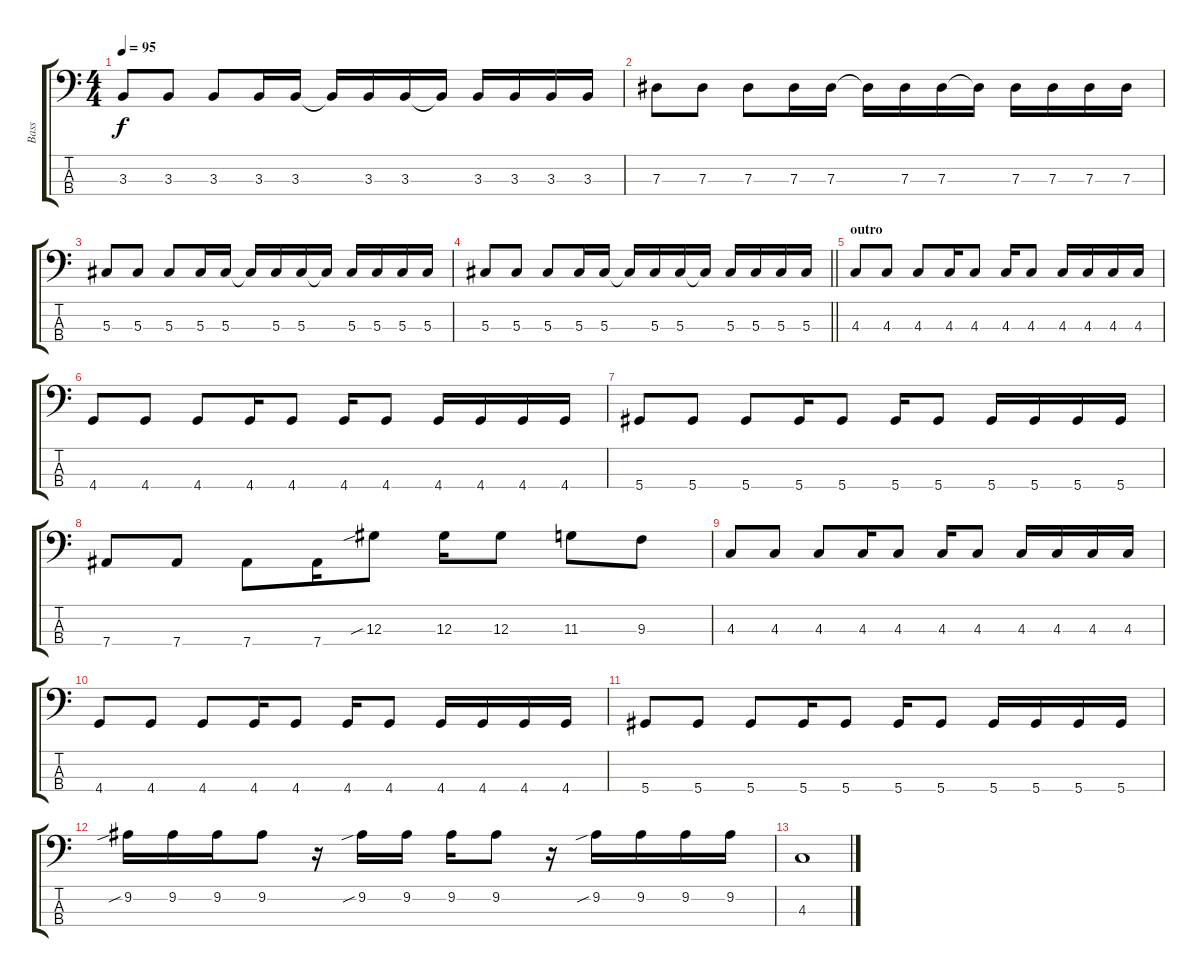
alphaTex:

\track ("Bass" "Bass") {instrument electricbassfinger}
\staff {score tabs}
\tuning (Gb2 Db2 Ab1 Eb1) {hide}
\ts (4 4)
\tempo 95
\clef f4
\ks c
3.3.8{dy f} 3.3.8 3.3.8 3.3.16 3.3.16 3.3{t}.16 3.3.16 3.3.16 3.3{t}.16 3.3.16 3.3.16 3.3.16 3.3.16 |
7.3.8 7.3.8 7.3.8 7.3.16 7.3.16 7.3{t}.16 7.3.16 7.3.16 7.3{t}.16 7.3.16 7.3.16 7.3.16 7.3.16 |
5.3.8 5.3.8 5.3.8 5.3.16 5.3.16 5.3{t}.16 5.3.16 5.3.16 5.3{t}.16 5.3.16 5.3.16 5.3.16 5.3.16 |
\barLineRight lightlight
5.3.8 5.3.8 5.3.8 5.3.16 5.3.16 5.3{t}.16 5.3.16 5.3.16 5.3{t}.16 5.3.16 5.3.16 5.3.16 5.3.16 |
\section ("" "outro")
4.3.8 4.3.8 4.3.8 4.3.16 4.3.8 4.3.16 4.3.8 4.3.16 4.3.16 4.3.16 4.3.16 |
4.4.8 4.4.8 4.4.8 4.4.16 4.4.8 4.4.16 4.4.8 4.4.16 4.4.16 4.4.16 4.4.16 |
5.4.8 5.4.8 5.4.8 5.4.16 5.4.8 5.4.16 5.4.8 5.4.16 5.4.16 5.4.16 5.4.16 |
7.4.8 7.4.8 7.4.8 7.4.16 12.3{sib}.8 12.3.16 12.3.8 11.3.8 9.3.8 |
4.3.8 4.3.8 4.3.8 4.3.16 4.3.8 4.3.16 4.3.8 4.3.16 4.3.16 4.3.16 4.3.16 |
4.4.8 4.4.8 4.4.8 4.4.16 4.4.8 4.4.16 4.4.8 4.4.16 4.4.16 4.4.16 4.4.16 |
5.4.8 5.4.8 5.4.8 5.4.16 5.4.8 5.4.16 5.4.8 5.4.16 5.4.16 5.4.16 5.4.16 |
9.2{sib}.16 9.2.16 9.2.16 9.2.8 r.16 9.2{sib}.16 9.2.16 9.2.16 9.2.8 r.16 9.2{sib}.16 9.2.16 9.2.16 9.2.16 |
4.3.1
